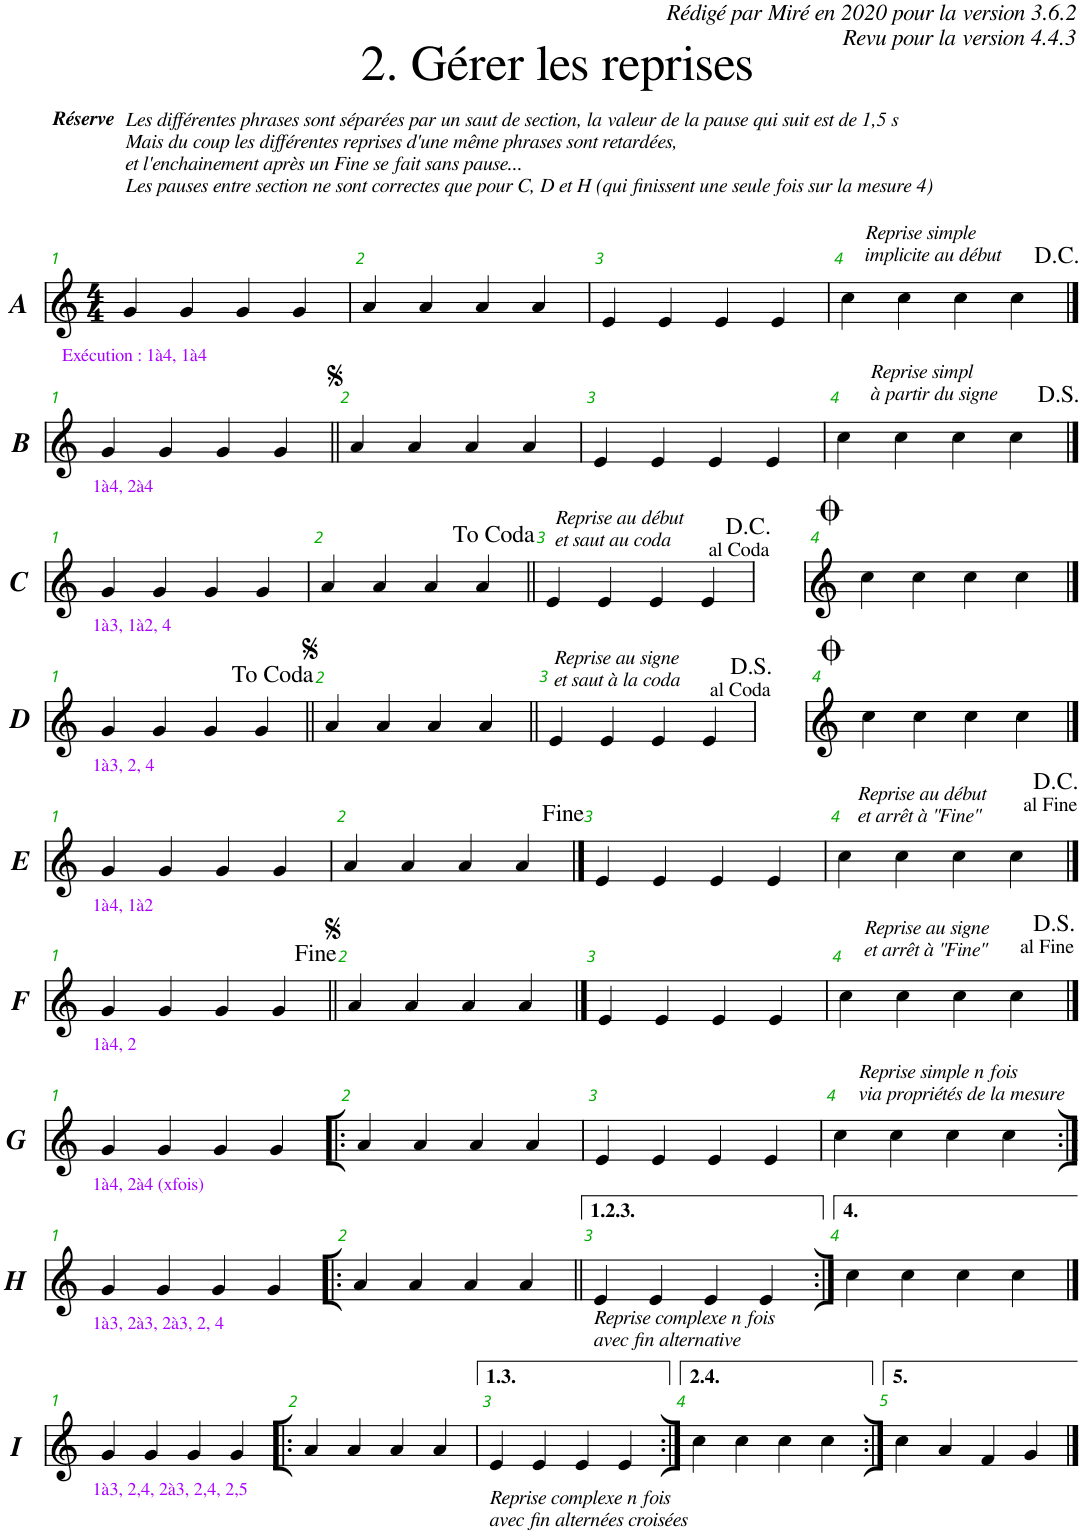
**kern	**text
*part1	*part1
*staff1	*staff1
*I"Piano	*
*I'Pno	*
*clefG2	*
*k[]	*
*M4/4	*
!!LO:REH:place=s1:a:Bi:cj:enc=none:fs=14:t=A
=1	=1
!	!LO:LY:b:color=#AA00FF
4g/	Exécution : 1à4, 1à4
4g/	.
4g/	.
4g/	.
=2	=2
4a/	.
4a/	.
4a/	.
4a/	.
=3	=3
4e/	.
4e/	.
4e/	.
4e/	.
=4	=4
!LO:TX:a:i:t=Reprise simple	!
!LO:TX:a:t=implicite au début	!
4cc\	.
4cc\	.
4cc\	.
4cc\	.
!!LO:LB:g=z
!!LO:REH:place=s1:a:Bi:cj:enc=none:fs=14:t=B
==1	==1
!	!LO:LY:b:color=#AA00FF
4g/	1à4, 2à4
4g/	.
4g/	.
4g/	.
=2||	=2||
4a/	.
4a/	.
4a/	.
4a/	.
=3	=3
4e/	.
4e/	.
4e/	.
4e/	.
=4	=4
!LO:TX:a:i:t=Reprise simpl	!
!LO:TX:a:t=à partir du signe	!
4cc\	.
4cc\	.
4cc\	.
4cc\	.
!!LO:LB:g=z
!!LO:REH:place=s1:a:Bi:cj:enc=none:fs=14:t=C
==1	==1
!	!LO:LY:b:color=#AA00FF
4g/	1à3, 1à2, 4
4g/	.
4g/	.
4g/	.
=2	=2
4a/	.
4a/	.
4a/	.
4a/	.
=3||	=3||
!LO:TX:a:i:t=Reprise au début	!
!LO:TX:a:t=et saut au coda	!
4e/	.
4e/	.
4e/	.
4e/	.
!LO:TX:a:t=D.C.\n<font size="10"/>al Coda	!
=4	=4
4cc\	.
4cc\	.
4cc\	.
4cc\	.
!!LO:LB:g=z
!!LO:REH:place=s1:a:Bi:cj:enc=none:fs=14:t=D
==1	==1
!	!LO:LY:b:color=#AA00FF
4g/	1à3, 2, 4
4g/	.
4g/	.
4g/	.
=2||	=2||
4a/	.
4a/	.
4a/	.
4a/	.
=3||	=3||
!LO:TX:a:i:t=Reprise au signe	!
!LO:TX:a:t=et saut à la coda	!
4e/	.
4e/	.
4e/	.
4e/	.
!LO:TX:a:t=D.S.\n<font size="10"/>al Coda	!
=4	=4
4cc\	.
4cc\	.
4cc\	.
4cc\	.
!!LO:LB:g=z
!!LO:REH:place=s1:a:Bi:cj:enc=none:fs=14:t=E
==1	==1
!	!LO:LY:b:color=#AA00FF
4g/	1à4, 1à2
4g/	.
4g/	.
4g/	.
=2	=2
4a/	.
4a/	.
4a/	.
4a/	.
==3	==3
4e/	.
4e/	.
4e/	.
4e/	.
=4	=4
!LO:TX:a:i:t=Reprise au début	!
!LO:TX:a:t=et arrêt à "Fine"	!
4cc\	.
4cc\	.
4cc\	.
4cc\	.
!LO:TX:a:t=D.C.\n<font size="10"/>al Fine	!
!!LO:LB:g=z
!!LO:REH:place=s1:a:Bi:cj:enc=none:fs=14:t=F
==1	==1
!	!LO:LY:b:color=#AA00FF
4g/	1à4, 2
4g/	.
4g/	.
4g/	.
=2||	=2||
4a/	.
4a/	.
4a/	.
4a/	.
==3	==3
4e/	.
4e/	.
4e/	.
4e/	.
=4	=4
!LO:TX:a:i:t=Reprise au signe	!
!LO:TX:a:t=et arrêt à "Fine"	!
4cc\	.
4cc\	.
4cc\	.
4cc\	.
!LO:TX:a:t=D.S.\n<font size="10"/>al Fine	!
!!LO:LB:g=z
!!LO:REH:place=s1:a:Bi:cj:enc=none:fs=14:t=G
==1	==1
!	!LO:LY:b:color=#AA00FF
4g/	1à4, 2à4 (xfois)
4g/	.
4g/	.
4g/	.
=2!|:	=2!|:
4a/	.
4a/	.
4a/	.
4a/	.
=3	=3
4e/	.
4e/	.
4e/	.
4e/	.
=4	=4
!LO:TX:a:i:t=Reprise simple n fois	!
!LO:TX:a:t=via propriétés de la mesure	!
4cc\	.
4cc\	.
4cc\	.
4cc\	.
!!LO:LB:g=z
!!LO:REH:place=s1:a:Bi:cj:enc=none:fs=14:t=H
=1:|!	=1:|!
!	!LO:LY:b:color=#AA00FF
4g/	1à3, 2à3, 2à3, 2, 4
4g/	.
4g/	.
4g/	.
=2!|:	=2!|:
4a/	.
4a/	.
4a/	.
4a/	.
=3||	=3||
!LO:TX:b:i:t=Reprise complexe n fois	!
!LO:TX:b:t=avec fin alternative	!
4e/	.
4e/	.
4e/	.
4e/	.
=4:|!	=4:|!
4cc\	.
4cc\	.
4cc\	.
4cc\	.
!!LO:LB:g=z
!!LO:REH:place=s1:a:Bi:cj:enc=none:fs=14:t=I
==1	==1
!	!LO:LY:b:color=#AA00FF
4g/	1à3, 2,4, 2à3, 2,4, 2,5
4g/	.
4g/	.
4g/	.
=2!|:	=2!|:
4a/	.
4a/	.
4a/	.
4a/	.
=3	=3
!LO:TX:b:i:t=Reprise complexe n fois	!
!LO:TX:b:t=avec fin alternées croisées	!
4e/	.
4e/	.
4e/	.
4e/	.
=4:|!	=4:|!
4cc\	.
4cc\	.
4cc\	.
4cc\	.
=5:|!	=5:|!
4cc\	.
4a/	.
4f/	.
4g/	.
==	==
*-	*-
